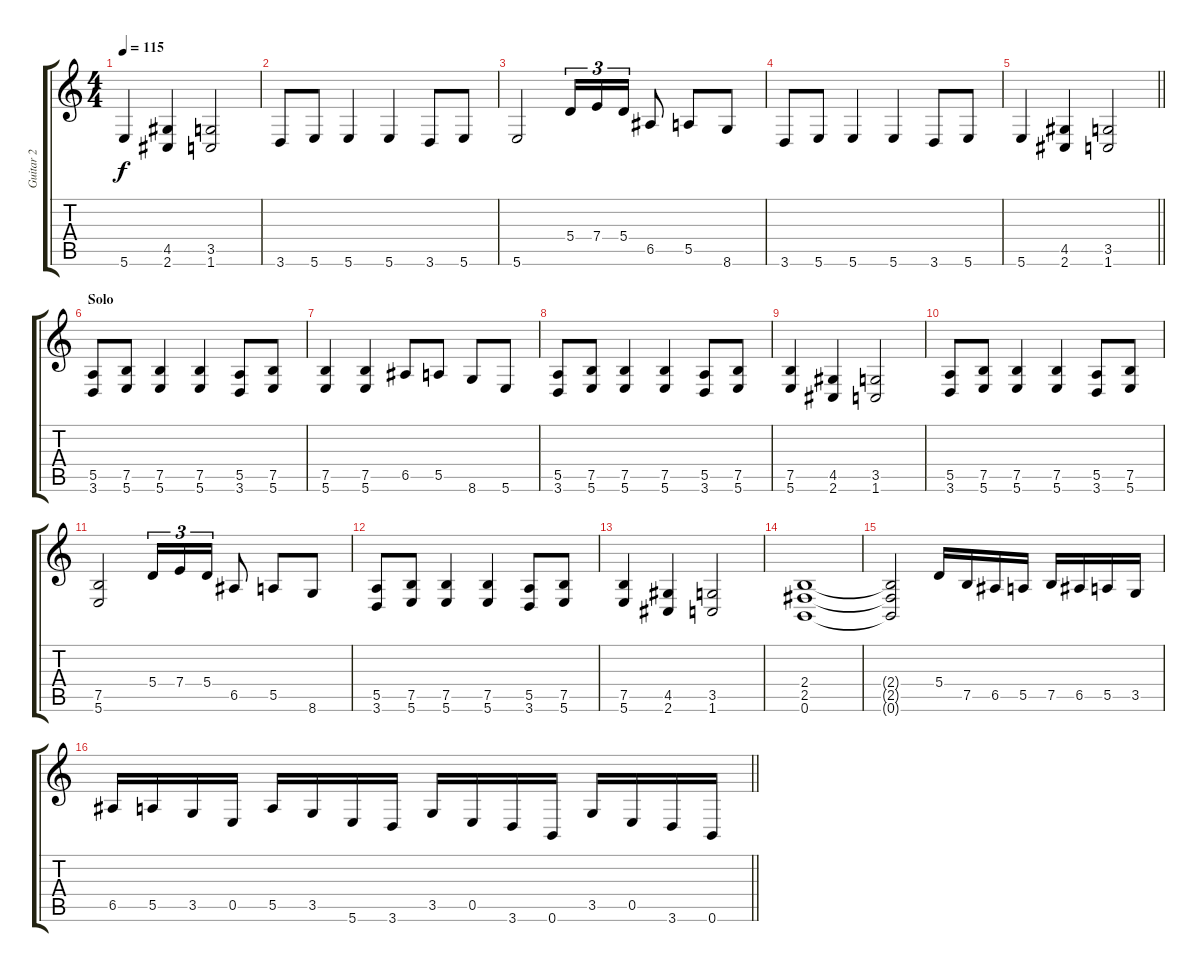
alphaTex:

\track ("Guitar 2" "Guitar 2") {instrument overdrivenguitar}
\staff {score tabs}
\tuning (B3 Gb3 D3 A2 E2 B1) {hide}
\ts (4 4)
\tempo 115
\clef g2
\ks c
5.6.4{dy f} (4.5 2.6).4 (3.5 1.6).2 |
3.6.8 5.6.8 5.6.4 5.6.4 3.6.8 5.6.8 |
5.6.2 5.4.16{tu (3 2)} 7.4.16{tu (3 2)} 5.4.16{tu (3 2)} 6.5.8 5.5.8 8.6.8 |
3.6.8 5.6.8 5.6.4 5.6.4 3.6.8 5.6.8 |
\barLineRight lightlight
5.6.4 (4.5 2.6).4 (3.5 1.6).2 |
\section ("" "Solo")
(5.5 3.6).8 (7.5 5.6).8 (7.5 5.6).4 (7.5 5.6).4 (5.5 3.6).8 (7.5 5.6).8 |
(7.5 5.6).4 (7.5 5.6).4 6.5.8 5.5.8 8.6.8 5.6.8 |
(5.5 3.6).8 (7.5 5.6).8 (7.5 5.6).4 (7.5 5.6).4 (5.5 3.6).8 (7.5 5.6).8 |
(7.5 5.6).4 (4.5 2.6).4 (3.5 1.6).2 |
(5.5 3.6).8 (7.5 5.6).8 (7.5 5.6).4 (7.5 5.6).4 (5.5 3.6).8 (7.5 5.6).8 |
(7.5 5.6).2 5.4.16{tu (3 2)} 7.4.16{tu (3 2)} 5.4.16{tu (3 2)} 6.5.8 5.5.8 8.6.8 |
(5.5 3.6).8 (7.5 5.6).8 (7.5 5.6).4 (7.5 5.6).4 (5.5 3.6).8 (7.5 5.6).8 |
(7.5 5.6).4 (4.5 2.6).4 (3.5 1.6).2 |
(2.4 2.5 0.6).1 |
(2.4{t} 2.5{t} 0.6{t}).2 5.4.16 7.5.16 6.5.16 5.5.16 7.5.16 6.5.16 5.5.16 3.5.16 |
\barLineRight lightlight
6.5.16 5.5.16 3.5.16 0.5.16 5.5.16 3.5.16 5.6.16 3.6.16 3.5.16 0.5.16 3.6.16 0.6.16 3.5.16 0.5.16 3.6.16 0.6.16
